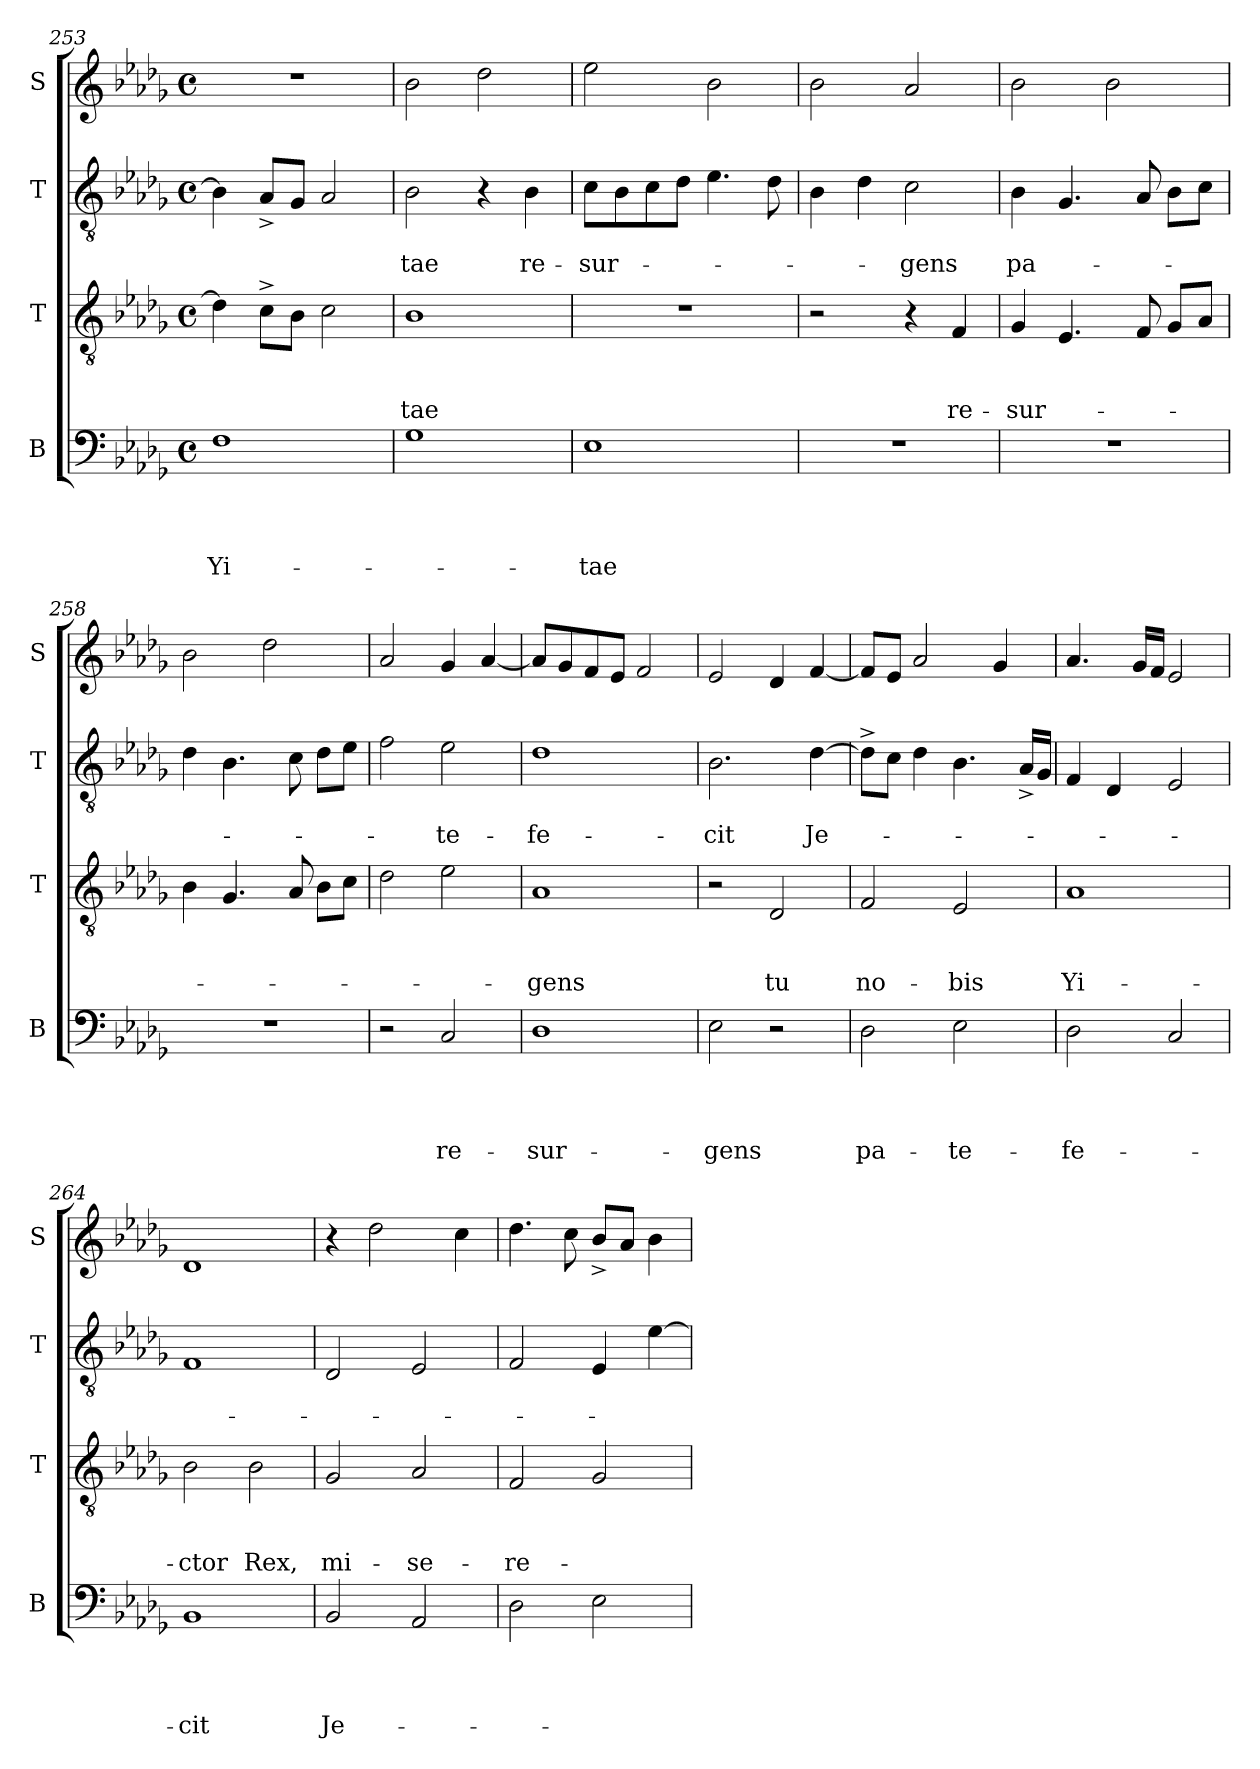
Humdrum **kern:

**kern	**text	**text	**text	**text	**kern	**text	**text	**text	**kern	**text	**text	**kern
*part4	*part4	*part4	*part4	*part4	*part3	*part3	*part3	*part3	*part2	*part2	*part2	*part1
*staff4	*staff4	*staff4	*staff4	*staff4	*staff3	*staff3	*staff3	*staff3	*staff2	*staff2	*staff2	*staff1
*I"B	*	*	*	*	*I"T	*	*	*	*I"T	*	*	*I"S
*I'B	*	*	*	*	*I'T	*	*	*	*I'T	*	*	*I'S
*clefF4	*	*	*	*	*clefGv2	*	*	*	*clefGv2	*	*	*clefG2
*k[b-e-a-d-g-]	*	*	*	*	*k[b-e-a-d-g-]	*	*	*	*k[b-e-a-d-g-]	*	*	*k[b-e-a-d-g-]
*D-:	*	*	*	*	*D-:	*	*	*	*D-:	*	*	*D-:
*M4/4	*	*	*	*	*M4/4	*	*	*	*M4/4	*	*	*M4/4
*met(c)	*	*	*	*	*met(c)	*	*	*	*met(c)	*	*	*met(c)
=253	=253	=253	=253	=253	=253	=253	=253	=253	=253	=253	=253	=253
!	!	!	!	!LO:LY:b	!	!	!	!	!	!	!	!
1F	.	.	.	Yi-	4d-\]	.	.	.	4B-\]	.	.	1r
.	.	.	.	.	8c^>\L	.	.	.	8A-^</L	.	.	.
.	.	.	.	.	8B-\J	.	.	.	8G-/J	.	.	.
.	.	.	.	.	2c\	.	.	.	2A-/	.	.	.
=254	=254	=254	=254	=254	=254	=254	=254	=254	=254	=254	=254	=254
!	!	!	!	!	!	!	!	!LO:LY:b	!	!	!LO:LY:b	!
1G-	.	.	.	.	1B-	.	.	-tae	2B-\	.	-tae	2b-\
.	.	.	.	.	.	.	.	.	4r	.	.	2dd-\
!	!	!	!	!	!	!	!	!	!	!	!LO:LY:b	!
.	.	.	.	.	.	.	.	.	4B-\	.	re-	.
=255	=255	=255	=255	=255	=255	=255	=255	=255	=255	=255	=255	=255
!	!	!	!	!LO:LY:b	!	!	!	!	!	!	!LO:LY:b	!
1E-	.	.	.	-tae	1r	.	.	.	8c\L	.	-sur-	2ee-\
.	.	.	.	.	.	.	.	.	8B-\	.	.	.
.	.	.	.	.	.	.	.	.	8c\	.	.	.
.	.	.	.	.	.	.	.	.	8d-\J	.	.	.
.	.	.	.	.	.	.	.	.	4.e-\	.	.	2b-\
.	.	.	.	.	.	.	.	.	8d-\	.	.	.
!!LO:LB:g=z
=256	=256	=256	=256	=256	=256	=256	=256	=256	=256	=256	=256	=256
1r	.	.	.	.	2r	.	.	.	4B-\	.	.	2b-\
.	.	.	.	.	.	.	.	.	4d-\	.	.	.
!	!	!	!	!	!	!	!	!	!	!	!LO:LY:b	!
.	.	.	.	.	4r	.	.	.	2c\	.	-gens	2a-/
!	!	!	!	!	!	!	!	!LO:LY:b	!	!	!	!
.	.	.	.	.	4F/	.	.	re-	.	.	.	.
=257	=257	=257	=257	=257	=257	=257	=257	=257	=257	=257	=257	=257
!	!	!	!	!	!	!	!	!LO:LY:b	!	!	!LO:LY:b	!
1r	.	.	.	.	4G-/	.	.	-sur-	4B-\	.	pa-	2b-\
.	.	.	.	.	4.E-/	.	.	.	4.G-/	.	.	.
.	.	.	.	.	.	.	.	.	.	.	.	2b-\
.	.	.	.	.	8F/	.	.	.	8A-/	.	.	.
.	.	.	.	.	8G-/L	.	.	.	8B-\L	.	.	.
.	.	.	.	.	8A-/J	.	.	.	8c\J	.	.	.
=258	=258	=258	=258	=258	=258	=258	=258	=258	=258	=258	=258	=258
1r	.	.	.	.	4B-\	.	.	.	4d-\	.	.	2b-\
.	.	.	.	.	4.G-/	.	.	.	4.B-\	.	.	.
.	.	.	.	.	.	.	.	.	.	.	.	2dd-\
.	.	.	.	.	8A-/	.	.	.	8c\	.	.	.
.	.	.	.	.	8B-\L	.	.	.	8d-\L	.	.	.
.	.	.	.	.	8c\J	.	.	.	8e-\J	.	.	.
=259	=259	=259	=259	=259	=259	=259	=259	=259	=259	=259	=259	=259
2r	.	.	.	.	2d-\	.	.	.	2f\	.	.	2a-/
!	!	!	!	!LO:LY:b	!	!	!	!	!	!	!LO:LY:b	!
2C/	.	.	.	re-	2e-\	.	.	.	2e-\	.	-te-	4g-/
.	.	.	.	.	.	.	.	.	.	.	.	[<4a-/
=260	=260	=260	=260	=260	=260	=260	=260	=260	=260	=260	=260	=260
!	!	!	!	!LO:LY:b	!	!	!	!LO:LY:b	!	!	!LO:LY:b	!
1D-	.	.	.	-sur-	1A-	.	.	-gens	1d-	.	-fe-	8a-/L]
.	.	.	.	.	.	.	.	.	.	.	.	8g-/
.	.	.	.	.	.	.	.	.	.	.	.	8f/
.	.	.	.	.	.	.	.	.	.	.	.	8e-/J
.	.	.	.	.	.	.	.	.	.	.	.	2f/
=261	=261	=261	=261	=261	=261	=261	=261	=261	=261	=261	=261	=261
!	!	!	!	!LO:LY:b	!	!	!	!	!	!	!LO:LY:b	!
2E-\	.	.	.	-gens	2r	.	.	.	2.B-\	.	-cit	2e-/
!	!	!	!	!	!	!	!	!LO:LY:b	!	!	!	!
2r	.	.	.	.	2D-/	.	.	tu	.	.	.	4d-/
!	!	!	!	!	!	!	!	!	!	!	!LO:LY:b	!
.	.	.	.	.	.	.	.	.	[<4d-\	.	Je-	[<4f/
!!LO:PB:g=z
=262	=262	=262	=262	=262	=262	=262	=262	=262	=262	=262	=262	=262
!	!	!	!	!LO:LY:b	!	!	!	!LO:LY:b	!	!	!	!
2D-\	.	.	.	pa-	2F/	.	.	no-	8d-^>\L]	.	.	8f/L]
.	.	.	.	.	.	.	.	.	8c\J	.	.	8e-/J
.	.	.	.	.	.	.	.	.	4d-\	.	.	2a-/
!	!	!	!	!LO:LY:b	!	!	!	!LO:LY:b	!	!	!	!
2E-\	.	.	.	-te-	2E-/	.	.	-bis	4.B-\	.	.	.
.	.	.	.	.	.	.	.	.	.	.	.	4g-/
.	.	.	.	.	.	.	.	.	16A-^</LL	.	.	.
.	.	.	.	.	.	.	.	.	16G-/JJ	.	.	.
=263	=263	=263	=263	=263	=263	=263	=263	=263	=263	=263	=263	=263
!	!	!	!	!LO:LY:b	!	!	!	!LO:LY:b	!	!	!	!
2D-\	.	.	.	-fe-	1A-	.	.	Yi-	4F/	.	.	4.a-/
.	.	.	.	.	.	.	.	.	4D-/	.	.	.
.	.	.	.	.	.	.	.	.	.	.	.	16g-/LL
.	.	.	.	.	.	.	.	.	.	.	.	16f/JJ
2C/	.	.	.	.	.	.	.	.	2E-/	.	.	2e-/
=264	=264	=264	=264	=264	=264	=264	=264	=264	=264	=264	=264	=264
!	!	!	!	!LO:LY:b	!	!	!	!LO:LY:b	!	!	!	!
1BB-	.	.	.	-cit	2B-\	.	.	-ctor	1F	.	.	1d-
!	!	!	!	!	!	!	!	!LO:LY:b	!	!	!	!
.	.	.	.	.	2B-\	.	.	Rex,	.	.	.	.
=265	=265	=265	=265	=265	=265	=265	=265	=265	=265	=265	=265	=265
!	!	!	!	!LO:LY:b	!	!	!	!LO:LY:b	!	!	!	!
2BB-/	.	.	.	Je-	2G-/	.	.	mi-	2D-/	.	.	4r
.	.	.	.	.	.	.	.	.	.	.	.	2dd-\
!	!	!	!	!	!	!	!	!LO:LY:b	!	!	!	!
2AA-/	.	.	.	.	2A-/	.	.	-se-	2E-/	.	.	.
.	.	.	.	.	.	.	.	.	.	.	.	4cc\
=266	=266	=266	=266	=266	=266	=266	=266	=266	=266	=266	=266	=266
!	!	!	!	!	!	!	!	!LO:LY:b	!	!	!	!
2D-\	.	.	.	.	2F/	.	.	-re-	2F/	.	.	4.dd-\
.	.	.	.	.	.	.	.	.	.	.	.	8cc\
2E-\	.	.	.	.	2G-/	.	.	.	4E-/	.	.	8b-^</L
.	.	.	.	.	.	.	.	.	.	.	.	8a-/J
.	.	.	.	.	.	.	.	.	[>4e-\	.	.	4b-\
=	=	=	=	=	=	=	=	=	=	=	=	=
*-	*-	*-	*-	*-	*-	*-	*-	*-	*-	*-	*-	*-
